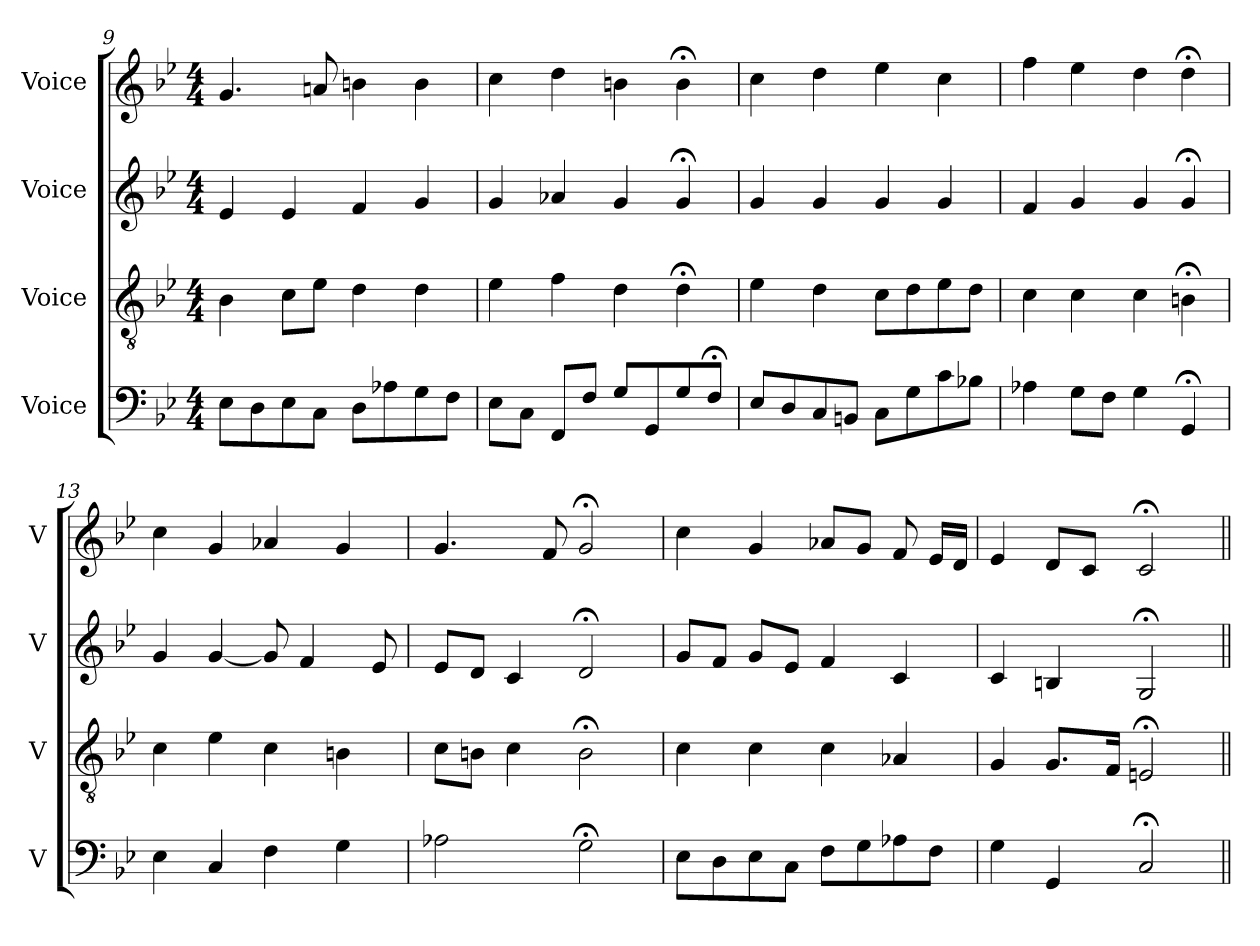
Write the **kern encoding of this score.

**kern	**kern	**kern	**kern
*part4	*part3	*part2	*part1
*staff4	*staff3	*staff2	*staff1
*I"Voice	*I"Voice	*I"Voice	*I"Voice
*I'V	*I'V	*I'V	*I'V
*clefF4	*clefGv2	*clefG2	*clefG2
*k[b-e-]	*k[b-e-]	*k[b-e-]	*k[b-e-]
*M4/4	*M4/4	*M4/4	*M4/4
=9	=9	=9	=9
8E-\L	4B-\	4e-/	4.g/
8D\	.	.	.
8E-\	8c\L	4e-/	.
8C\J	8e-\J	.	8an/
8D\L	4d\	4f/	4bn\
8A-X\	.	.	.
8G\	4d\	4g/	4b\
8F\J	.	.	.
=10	=10	=10	=10
8E-\L	4e-\	4g/	4cc\
8C\J	.	.	.
8FF/L	4f\	4a-X/	4dd\
8F/J	.	.	.
8G/L	4d\	4g/	4bn\
8GG/	.	.	.
8G/	4d;<\	4g;</	4b;<\
8F;</J	.	.	.
=11	=11	=11	=11
8E-/L	4e-\	4g/	4cc\
8D/	.	.	.
8C/	4d\	4g/	4dd\
8BBn/J	.	.	.
8C\L	8c\L	4g/	4ee-\
8G\	8d\	.	.
8c\	8e-\	4g/	4cc\
8B-X\J	8d\J	.	.
!!LO:LB:g=z
=12	=12	=12	=12
4A-X\	4c\	4f/	4ff\
8G\L	4c\	4g/	4ee-\
8F\J	.	.	.
4G\	4c\	4g/	4dd\
4GG;</	4Bn;<\	4g;</	4dd;<\
=13	=13	=13	=13
4E-\	4c\	4g/	4cc\
4C/	4e-\	[4g/	4g/
4F\	4c\	8g/]	4a-X/
.	.	4f/	.
4G\	4Bn\	.	4g/
.	.	8e-/	.
=14	=14	=14	=14
2A-X\	8c\L	8e-/L	4.g/
.	8Bn\J	8d/J	.
.	4c\	4c/	.
.	.	.	8f/
2G;<\	2B;<\	2d;</	2g;</
=15	=15	=15	=15
8E-\L	4c\	8g/L	4cc\
8D\	.	8f/J	.
8E-\	4c\	8g/L	4g/
8C\J	.	8e-/J	.
8F\L	4c\	4f/	8a-X/L
8G\	.	.	8g/J
8A-X\	4A-X/	4c/	8f/
8F\J	.	.	16e-/LL
.	.	.	16d/JJ
=16	=16	=16	=16
4G\	4G/	4c/	4e-/
4GG/	8.G/L	4Bn/	8d/L
.	.	.	8c/J
.	16F/Jk	.	.
2C;</	2En;</	2G;</	2c;</
=||	=||	=||	=||
*-	*-	*-	*-
